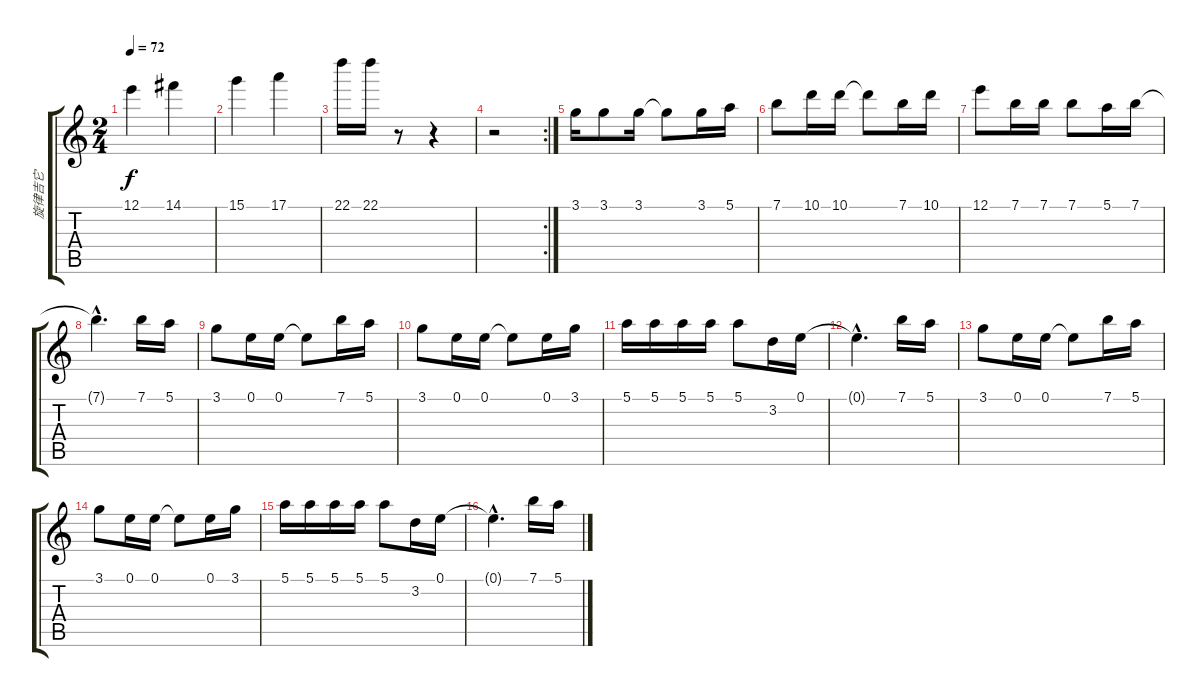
\track ("旋律吉它" "旋律吉它") {instrument acousticguitarsteel}
\staff {score tabs}
\tuning (E4 B3 G3 D3 A2 E2) {hide}
\ts (2 4)
\tempo 72
\clef g2
\ks c
12.1.4{dy f} 14.1.4 |
15.1.4 17.1.4 |
22.1.16 22.1.16 r.8 r.4 |
\rc 2
r.2 |
3.1.16 3.1.8 3.1.16 3.1{t}.8 3.1.16 5.1.16 |
7.1.8 10.1.16 10.1.16 10.1{t}.8 7.1.16 10.1.16 |
12.1.8 7.1.16 7.1.16 7.1.8 5.1.16 7.1.16 |
7.1{hac t}.4{d} 7.1.16 5.1.16 |
3.1.8 0.1.16 0.1.16 0.1{t}.8 7.1.16 5.1.16 |
3.1.8 0.1.16 0.1.16 0.1{t}.8 0.1.16 3.1.16 |
5.1.16 5.1.16 5.1.16 5.1.16 5.1.8 3.2.16 0.1.16 |
0.1{hac t}.4{d} 7.1.16 5.1.16 |
3.1.8 0.1.16 0.1.16 0.1{t}.8 7.1.16 5.1.16 |
3.1.8 0.1.16 0.1.16 0.1{t}.8 0.1.16 3.1.16 |
5.1.16 5.1.16 5.1.16 5.1.16 5.1.8 3.2.16 0.1.16 |
0.1{hac t}.4{d} 7.1.16 5.1.16
